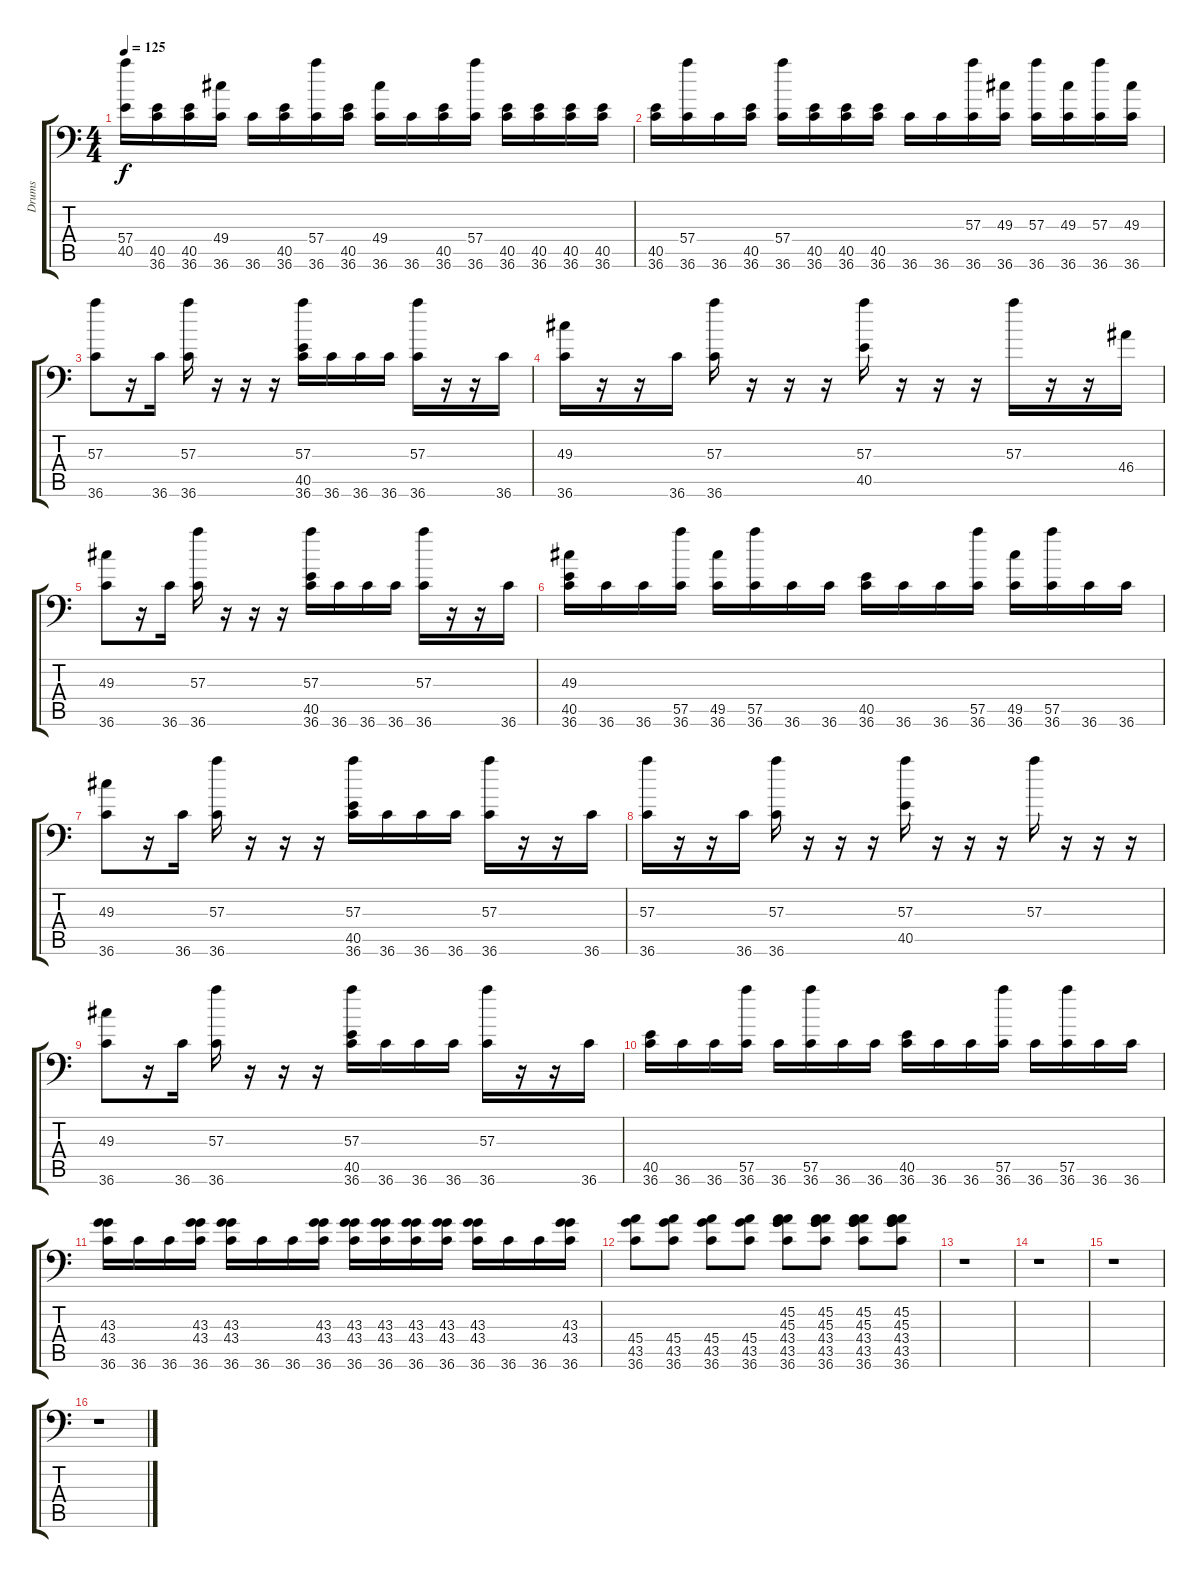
\track ("Drums" "Drums") {instrument acousticgrandpiano}
\staff {score tabs}
\tuning (C-1 C-1 C-1 C-1 C-1 C-1) {hide}
\ts (4 4)
\tempo 125
\clef f4
\ks c
(57.4 40.5).16{dy f} (40.5 36.6).16 (40.5 36.6).16 (49.4 36.6).16 36.6.16 (40.5 36.6).16 (57.4 36.6).16 (40.5 36.6).16 (49.4 36.6).16 36.6.16 (40.5 36.6).16 (57.4 36.6).16 (40.5 36.6).16 (40.5 36.6).16 (40.5 36.6).16 (40.5 36.6).16 |
(40.5 36.6).16 (57.4 36.6).16 36.6.16 (40.5 36.6).16 (57.4 36.6).16 (40.5 36.6).16 (40.5 36.6).16 (40.5 36.6).16 36.6.16 36.6.16 (57.3 36.6).16 (49.3 36.6).16 (57.3 36.6).16 (49.3 36.6).16 (57.3 36.6).16 (49.3 36.6).16 |
(57.3 36.6).8 r.16 36.6.16 (57.3 36.6).16 r.16 r.16 r.16 (57.3 40.5 36.6).16 36.6.16 36.6.16 36.6.16 (57.3 36.6).16 r.16 r.16 36.6.16 |
(49.3 36.6).16 r.16 r.16 36.6.16 (57.3 36.6).16 r.16 r.16 r.16 (57.3 40.5).16 r.16 r.16 r.16 57.3.16 r.16 r.16 46.4.16 |
(49.3 36.6).8 r.16 36.6.16 (57.3 36.6).16 r.16 r.16 r.16 (57.3 40.5 36.6).16 36.6.16 36.6.16 36.6.16 (57.3 36.6).16 r.16 r.16 36.6.16 |
(49.3 40.5 36.6).16 36.6.16 36.6.16 (57.5 36.6).16 (49.5 36.6).16 (57.5 36.6).16 36.6.16 36.6.16 (40.5 36.6).16 36.6.16 36.6.16 (57.5 36.6).16 (49.5 36.6).16 (57.5 36.6).16 36.6.16 36.6.16 |
(49.3 36.6).8 r.16 36.6.16 (57.3 36.6).16 r.16 r.16 r.16 (57.3 40.5 36.6).16 36.6.16 36.6.16 36.6.16 (57.3 36.6).16 r.16 r.16 36.6.16 |
(57.3 36.6).16 r.16 r.16 36.6.16 (57.3 36.6).16 r.16 r.16 r.16 (57.3 40.5).16 r.16 r.16 r.16 57.3.16 r.16 r.16 r.16 |
(49.3 36.6).8 r.16 36.6.16 (57.3 36.6).16 r.16 r.16 r.16 (57.3 40.5 36.6).16 36.6.16 36.6.16 36.6.16 (57.3 36.6).16 r.16 r.16 36.6.16 |
(40.5 36.6).16 36.6.16 36.6.16 (57.5 36.6).16 36.6.16 (57.5 36.6).16 36.6.16 36.6.16 (40.5 36.6).16 36.6.16 36.6.16 (57.5 36.6).16 36.6.16 (57.5 36.6).16 36.6.16 36.6.16 |
(43.3 43.4 36.6).16 36.6.16 36.6.16 (43.3 43.4 36.6).16 (43.3 43.4 36.6).16 36.6.16 36.6.16 (43.3 43.4 36.6).16 (43.3 43.4 36.6).16 (43.3 43.4 36.6).16 (43.3 43.4 36.6).16 (43.3 43.4 36.6).16 (43.3 43.4 36.6).16 36.6.16 36.6.16 (43.3 43.4 36.6).16 |
(45.4 43.5 36.6).8 (45.4 43.5 36.6).8 (45.4 43.5 36.6).8 (45.4 43.5 36.6).8 (45.2 45.3 43.4 43.5 36.6).8 (45.2 45.3 43.4 43.5 36.6).8 (45.2 45.3 43.4 43.5 36.6).8 (45.2 45.3 43.4 43.5 36.6).8 |
r.1 |
r.1 |
r.1 |
r.1
